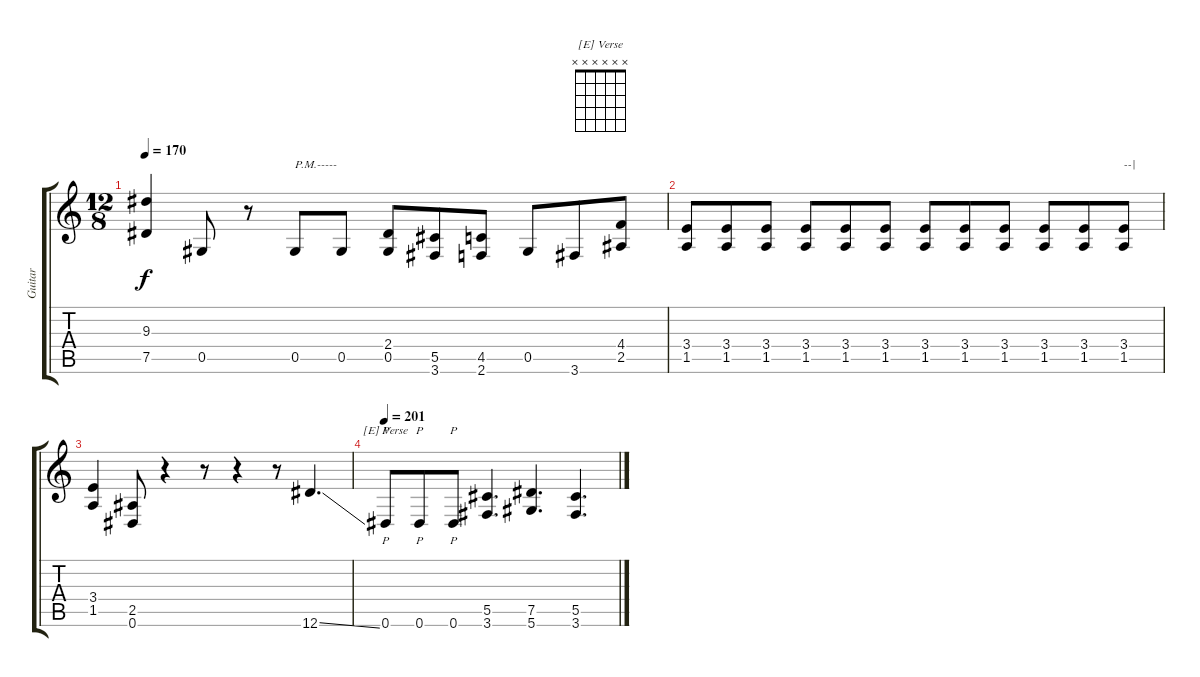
\track ("Guitar" "Guitar") {instrument overdrivenguitar}
\staff {score tabs}
\tuning (Eb4 Bb3 Gb3 Db3 Ab2 Eb2) {hide}
\chord ("[E] Verse" x x x x x x)
\ts (12 8)
\tempo 170
\clef g2
\ks c
(9.3 7.5).4{dy f} 0.5.8 r.8 0.5.8{txt "P.M.-----"} 0.5.8 (2.4 0.5).8 (5.5 3.6).8 (4.5 2.6).8 0.5.8 3.6.8 (4.4 2.5).8 |
(3.4 1.5).8 (3.4 1.5).8 (3.4 1.5).8 (3.4 1.5).8 (3.4 1.5).8 (3.4 1.5).8 (3.4 1.5).8 (3.4 1.5).8 (3.4 1.5).8 (3.4 1.5).8 (3.4 1.5).8 (3.4 1.5).8{txt "--|"} |
(3.4 1.5).4 (2.5 0.6).8 r.4 r.8 r.4 r.8 12.6{ss}.4{d} |
\tempo 201
0.6.8{p ch "[E] Verse"} 0.6.8{p} 0.6.8{p} (5.5 3.6).4{d} (7.5 5.6).4{d} (5.5 3.6).4{d}
